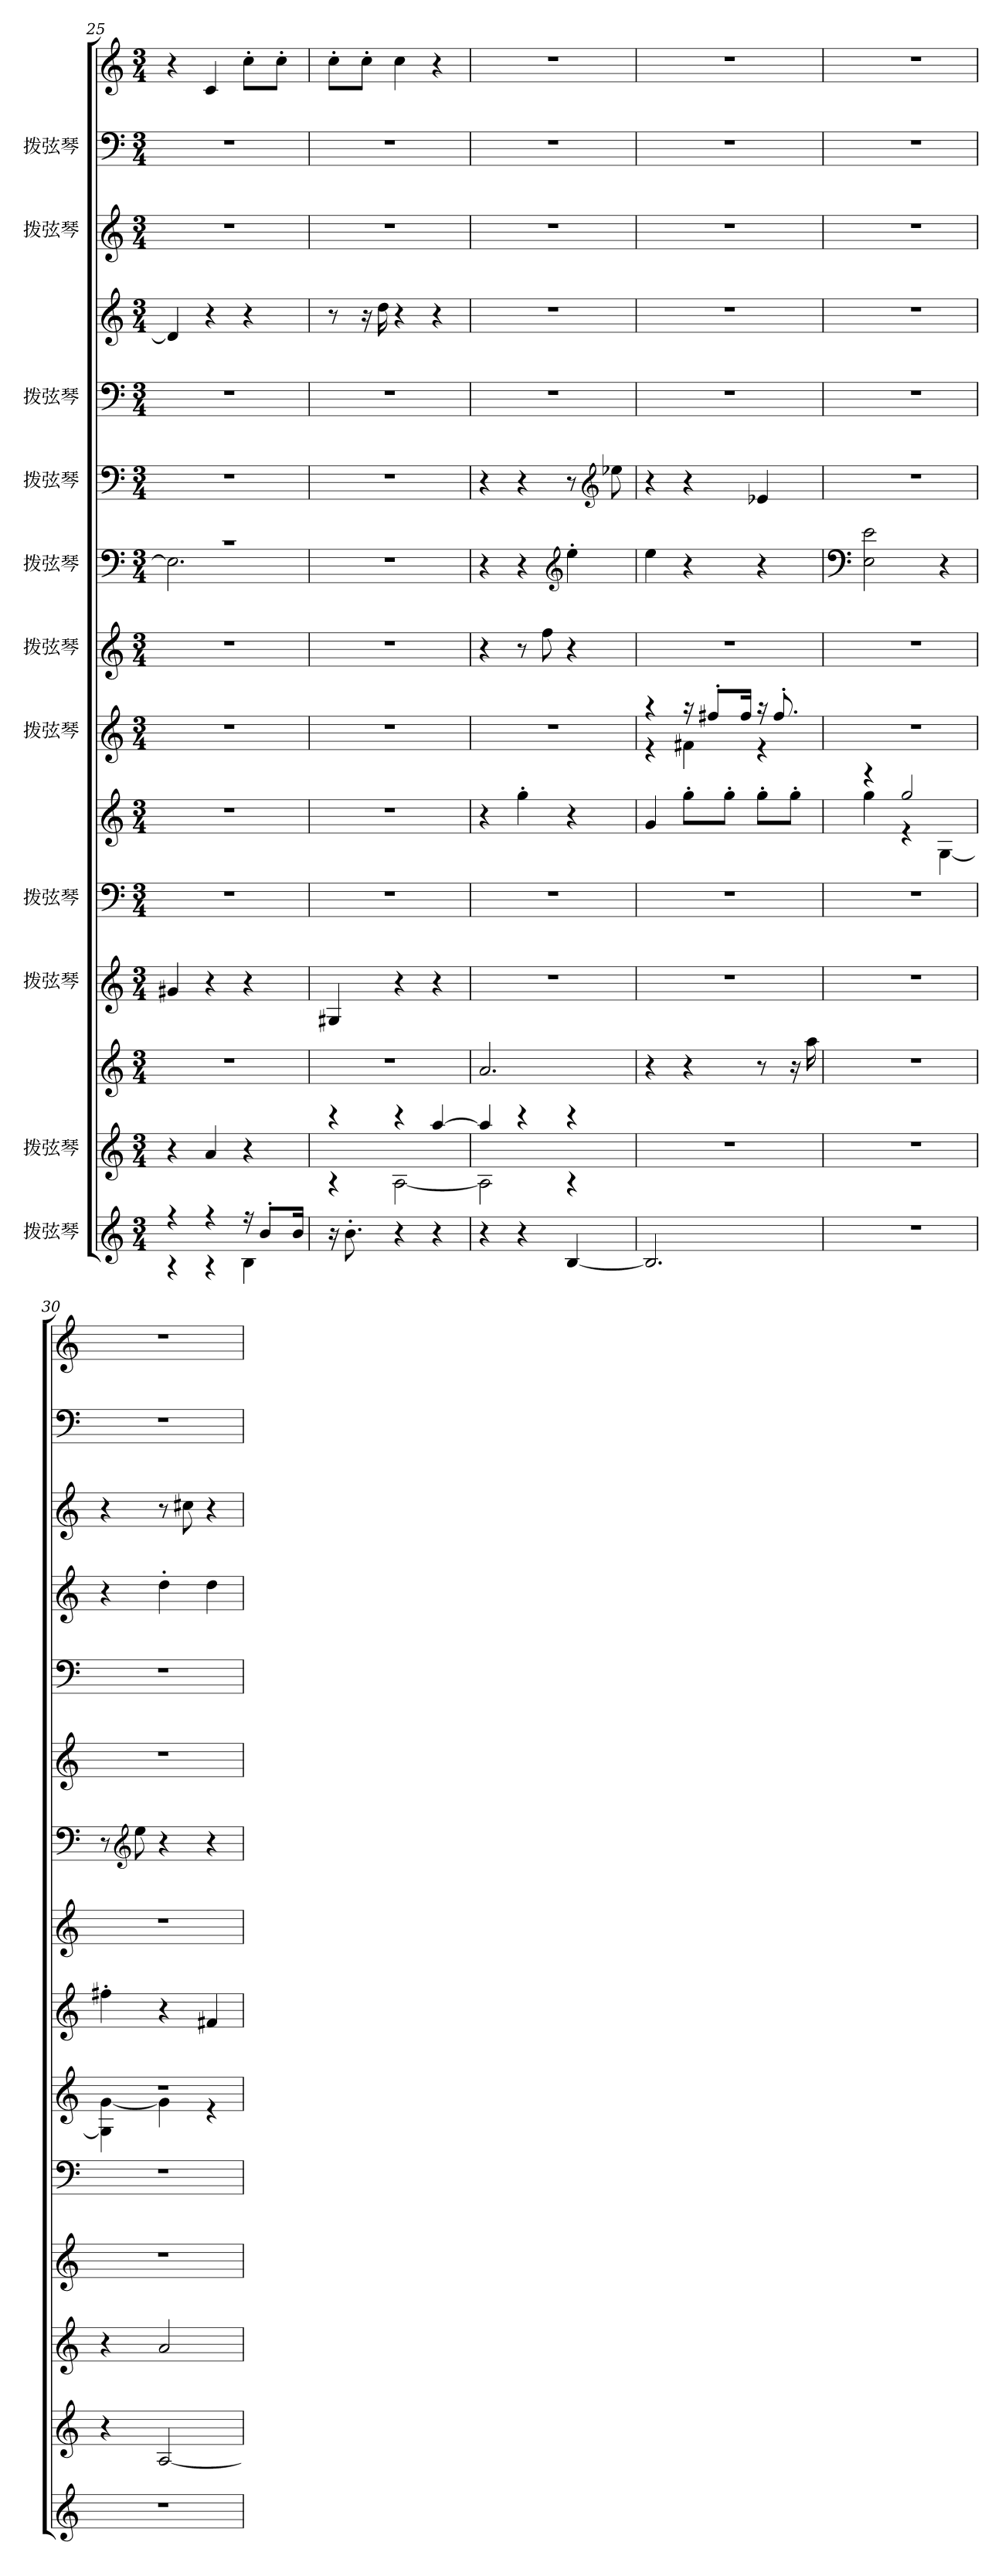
**kern	**kern	**kern	**kern	**kern	**kern	**kern	**kern	**kern	**kern	**kern	**kern	**kern	**kern	**kern
*part11	*part10	*part10	*part9	*part8	*part8	*part7	*part6	*part5	*part4	*part3	*part3	*part2	*part1	*part1
*staff15	*staff14	*staff13	*staff12	*staff11	*staff10	*staff9	*staff8	*staff7	*staff6	*staff5	*staff4	*staff3	*staff2	*staff1
*I"拨弦琴	*I"拨弦琴	*	*I"拨弦琴	*I"拨弦琴	*	*I"拨弦琴	*I"拨弦琴	*I"拨弦琴	*I"拨弦琴	*I"拨弦琴	*	*I"拨弦琴	*I"拨弦琴	*
*clefG2	*clefG2	*clefG2	*clefG2	*clefF4	*clefG2	*clefG2	*clefG2	*clefF4	*clefF4	*clefF4	*clefG2	*clefG2	*clefF4	*clefG2
*k[]	*k[]	*k[]	*k[]	*k[]	*k[]	*k[]	*k[]	*k[]	*k[]	*k[]	*k[]	*k[]	*k[]	*k[]
*M3/4	*M3/4	*M3/4	*M3/4	*M3/4	*M3/4	*M3/4	*M3/4	*M3/4	*M3/4	*M3/4	*M3/4	*M3/4	*M3/4	*M3/4
=25	=25	=25	=25	=25	=25	=25	=25	=25	=25	=25	=25	=25	=25	=25
*^	*	*	*	*	*	*	*	*^	*	*	*	*	*	*
4r	4r	4r	2.r	4g#X/	2.r	2.r	2.r	2.r	2.r	2.E\]	2.r	2.r	4d/]	2.r	2.r	4r
4r	4r	4a/	.	4r	.	.	.	.	.	.	.	.	4r	.	.	4c/
16r	4B\	4r	.	4r	.	.	.	.	.	.	.	.	4r	.	.	8cc'\L
8b'/L	.	.	.	.	.	.	.	.	.	.	.	.	.	.	.	.
.	.	.	.	.	.	.	.	.	.	.	.	.	.	.	.	8cc'\J
16b/Jk	.	.	.	.	.	.	.	.	.	.	.	.	.	.	.	.
*v	*v	*	*	*	*	*	*	*	*v	*v	*	*	*	*	*	*
=26	=26	=26	=26	=26	=26	=26	=26	=26	=26	=26	=26	=26	=26	=26
*	*^	*	*	*	*	*	*	*	*	*	*	*	*	*
16r	4r	4r	2.r	4G#X/	2.r	2.r	2.r	2.r	2.r	2.r	2.r	8r	2.r	2.r	8cc'\L
8.b'\	.	.	.	.	.	.	.	.	.	.	.	.	.	.	.
.	.	.	.	.	.	.	.	.	.	.	.	16r	.	.	8cc'\J
.	.	.	.	.	.	.	.	.	.	.	.	16dd\	.	.	.
4r	4r	[2A\	.	4r	.	.	.	.	.	.	.	4r	.	.	4cc\
4r	[4aa/	.	.	4r	.	.	.	.	.	.	.	4r	.	.	4r
!!LO:PB:g=z
=27	=27	=27	=27	=27	=27	=27	=27	=27	=27	=27	=27	=27	=27	=27	=27
4r	4aa/]	2A\]	2.a/	2.r	2.r	4r	2.r	4r	4r	4r	2.r	2.r	2.r	2.r	2.r
4r	4r	.	.	.	.	4gg'\	.	8r	4r	4r	.	.	.	.	.
.	.	.	.	.	.	.	.	8ff\	.	.	.	.	.	.	.
*	*	*	*	*	*	*	*	*	*clefG2	*	*	*	*	*	*
[4B/	4r	4r	.	.	.	4r	.	4r	4ee'\	8r	.	.	.	.	.
*	*	*	*	*	*	*	*	*	*	*clefG2	*	*	*	*	*
.	.	.	.	.	.	.	.	.	.	8ee-X\	.	.	.	.	.
*	*v	*v	*	*	*	*	*	*	*	*	*	*	*	*	*
=28	=28	=28	=28	=28	=28	=28	=28	=28	=28	=28	=28	=28	=28	=28
*	*	*	*	*	*	*^	*	*	*	*	*	*	*	*
2.B/]	2.r	4r	2.r	2.r	4g/	4r	4r	2.r	4ee\	4r	2.r	2.r	2.r	2.r	2.r
.	.	4r	.	.	8gg'\L	16r	4f#X\	.	4r	4r	.	.	.	.	.
.	.	.	.	.	.	8ff#X'/L	.	.	.	.	.	.	.	.	.
.	.	.	.	.	8gg'\J	.	.	.	.	.	.	.	.	.	.
.	.	.	.	.	.	16ff#/Jk	.	.	.	.	.	.	.	.	.
.	.	8r	.	.	8gg'\L	16r	4r	.	4r	4e-X/	.	.	.	.	.
.	.	.	.	.	.	8.ff#'/	.	.	.	.	.	.	.	.	.
.	.	16r	.	.	8gg'\J	.	.	.	.	.	.	.	.	.	.
.	.	16aa\	.	.	.	.	.	.	.	.	.	.	.	.	.
*	*	*	*	*	*	*v	*v	*	*	*	*	*	*	*	*
=29	=29	=29	=29	=29	=29	=29	=29	=29	=29	=29	=29	=29	=29	=29
*	*	*	*	*	*	*	*	*clefF4	*	*	*	*	*	*
*	*	*	*	*	*^	*	*	*	*	*	*	*	*	*
2.r	2.r	2.r	2.r	2.r	4r	4gg\	2.r	2.r	2E\ 2e\	2.r	2.r	2.r	2.r	2.r	2.r
.	.	.	.	.	2gg/	4r	.	.	.	.	.	.	.	.	.
.	.	.	.	.	.	[4G\	.	.	4r	.	.	.	.	.	.
=30	=30	=30	=30	=30	=30	=30	=30	=30	=30	=30	=30	=30	=30	=30	=30
2.r	4r	4r	2.r	2.r	2.r	4G\] [4g\	4ff#X'\	2.r	8r	2.r	2.r	4r	4r	2.r	2.r
*	*	*	*	*	*	*	*	*	*clefG2	*	*	*	*	*	*
.	.	.	.	.	.	.	.	.	8ee\	.	.	.	.	.	.
.	[2A/	2a/	.	.	.	4g\]	4r	.	4r	.	.	4dd'\	8r	.	.
.	.	.	.	.	.	.	.	.	.	.	.	.	8cc#X\	.	.
.	.	.	.	.	.	4r	4f#X/	.	4r	.	.	4dd\	4r	.	.
*	*	*	*	*	*v	*v	*	*	*	*	*	*	*	*	*
=	=	=	=	=	=	=	=	=	=	=	=	=	=	=
*-	*-	*-	*-	*-	*-	*-	*-	*-	*-	*-	*-	*-	*-	*-
